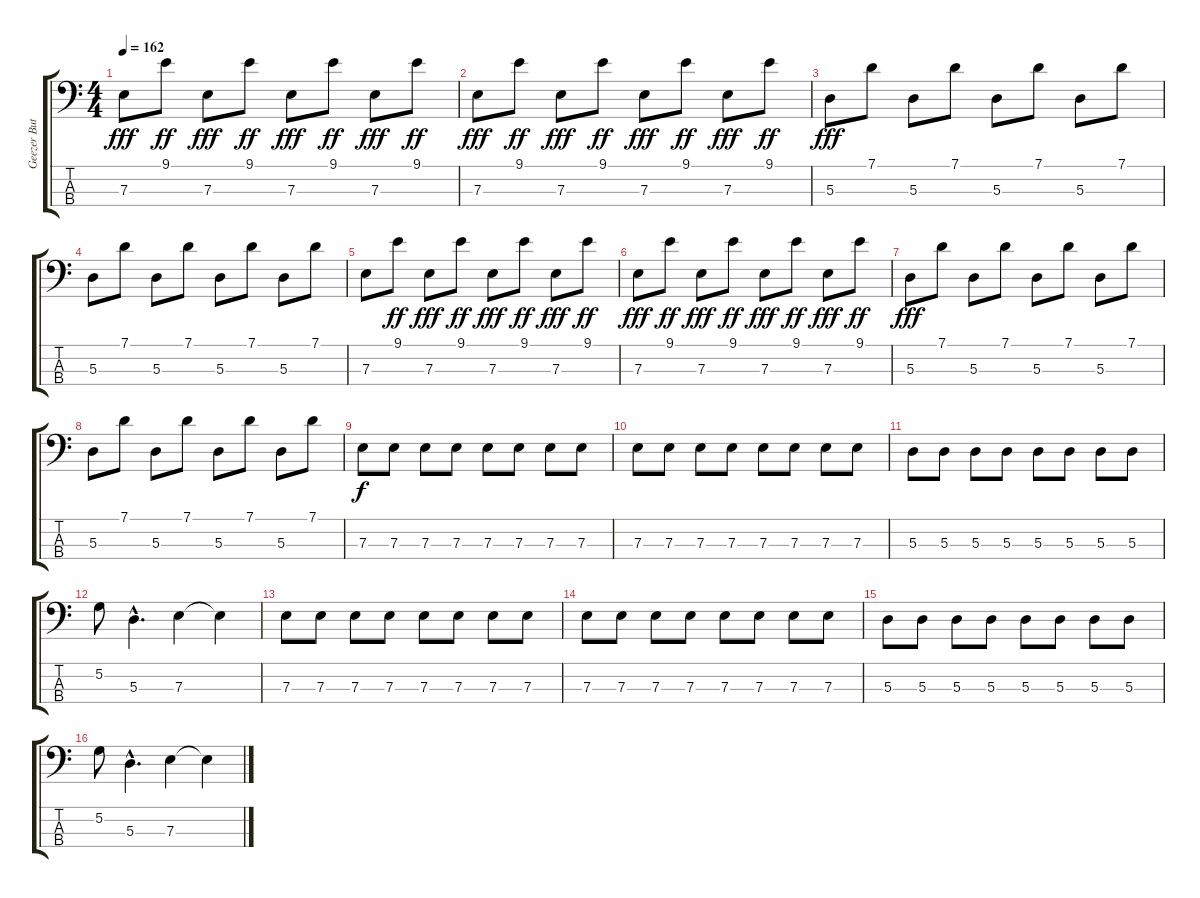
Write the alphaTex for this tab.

\track ("Geezer Butler" "Geezer But") {instrument electricbassfinger}
\staff {score tabs}
\tuning (G2 D2 A1 E1) {hide}
\ts (4 4)
\tempo 162
\clef f4
\ks c
7.3.8{dy fff} 9.1.8{dy ff} 7.3.8{dy fff} 9.1.8{dy ff} 7.3.8{dy fff} 9.1.8{dy ff} 7.3.8{dy fff} 9.1.8{dy ff} |
7.3.8{dy fff} 9.1.8{dy ff} 7.3.8{dy fff} 9.1.8{dy ff} 7.3.8{dy fff} 9.1.8{dy ff} 7.3.8{dy fff} 9.1.8{dy ff} |
5.3.8{dy fff} 7.1.8 5.3.8 7.1.8 5.3.8 7.1.8 5.3.8 7.1.8 |
5.3.8 7.1.8 5.3.8 7.1.8 5.3.8 7.1.8 5.3.8 7.1.8 |
7.3.8 9.1.8{dy ff} 7.3.8{dy fff} 9.1.8{dy ff} 7.3.8{dy fff} 9.1.8{dy ff} 7.3.8{dy fff} 9.1.8{dy ff} |
7.3.8{dy fff} 9.1.8{dy ff} 7.3.8{dy fff} 9.1.8{dy ff} 7.3.8{dy fff} 9.1.8{dy ff} 7.3.8{dy fff} 9.1.8{dy ff} |
5.3.8{dy fff} 7.1.8 5.3.8 7.1.8 5.3.8 7.1.8 5.3.8 7.1.8 |
5.3.8 7.1.8 5.3.8 7.1.8 5.3.8 7.1.8 5.3.8 7.1.8 |
7.3.8{dy f} 7.3.8 7.3.8 7.3.8 7.3.8 7.3.8 7.3.8 7.3.8 |
7.3.8 7.3.8 7.3.8 7.3.8 7.3.8 7.3.8 7.3.8 7.3.8 |
5.3.8 5.3.8 5.3.8 5.3.8 5.3.8 5.3.8 5.3.8 5.3.8 |
5.2.8 5.3{hac}.4{d} 7.3.4 7.3{t}.4 |
7.3.8 7.3.8 7.3.8 7.3.8 7.3.8 7.3.8 7.3.8 7.3.8 |
7.3.8 7.3.8 7.3.8 7.3.8 7.3.8 7.3.8 7.3.8 7.3.8 |
5.3.8 5.3.8 5.3.8 5.3.8 5.3.8 5.3.8 5.3.8 5.3.8 |
5.2.8 5.3{hac}.4{d} 7.3.4 7.3{t}.4
